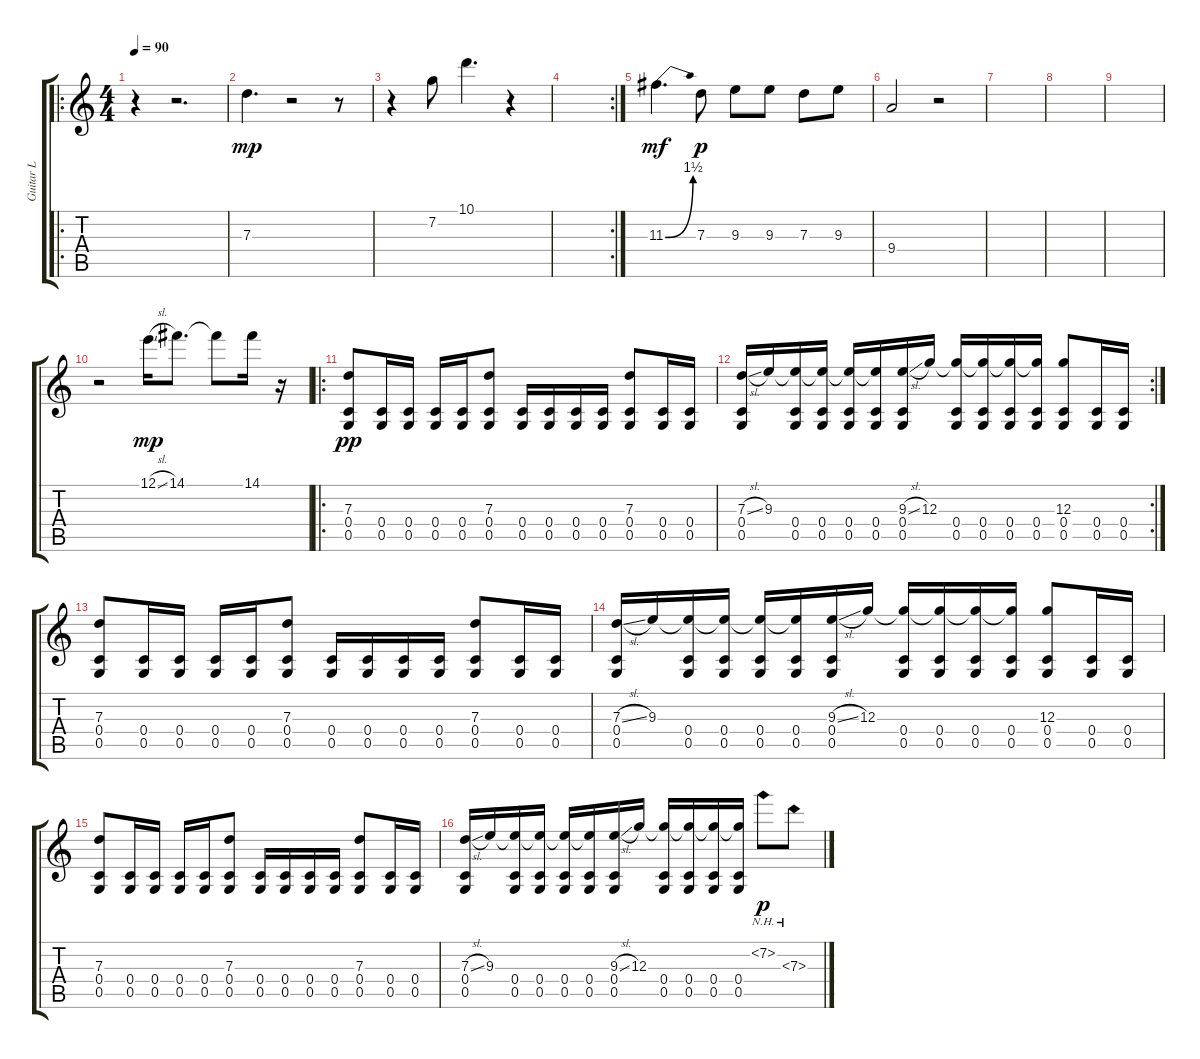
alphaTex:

\track ("Guitar L" "Guitar L") {instrument acousticguitarsteel}
\staff {score tabs}
\tuning (E4 C4 G3 C3 G2 C2) {hide}
\ro
\ts (4 4)
\tempo 90
\clef g2
\ks c
r.4{dy p} r.2{d} |
7.3.4{d dy mp} r.2 r.8 |
r.4 7.2.8 10.1.4{d} r.4 |
\rc 2
|
11.3{be (bend 0 0 60 6)}.4{d dy mf} 7.3.8{dy p} 9.3.8 9.3.8 7.3.8 9.3.8 |
9.4.2 r.2 |
|
|
|
r.2 12.1{sl}.16{dy mp} 14.1.8{d} 14.1{t}.8 14.1.16 r.16 |
\ro
(7.3 0.4 0.5).8{dy pp} (0.4 0.5).16 (0.4 0.5).16 (0.4 0.5).16 (0.4 0.5).16 (7.3 0.4 0.5).8 (0.4 0.5).16 (0.4 0.5).16 (0.4 0.5).16 (0.4 0.5).16 (7.3 0.4 0.5).8 (0.4 0.5).16 (0.4 0.5).16 |
\rc 2
(7.3{sl} 0.4 0.5).16 9.3.16 (9.3{t} 0.4 0.5).16 (9.3{t} 0.4 0.5).16 (9.3{t} 0.4 0.5).16 (9.3{t} 0.4 0.5).16 (9.3{sl} 0.4 0.5).16 12.3.16 (12.3{t} 0.4 0.5).16 (12.3{t} 0.4 0.5).16 (12.3{t} 0.4 0.5).16 (12.3{t} 0.4 0.5).16 (12.3 0.4 0.5).8 (0.4 0.5).16 (0.4 0.5).16 |
(7.3 0.4 0.5).8 (0.4 0.5).16 (0.4 0.5).16 (0.4 0.5).16 (0.4 0.5).16 (7.3 0.4 0.5).8 (0.4 0.5).16 (0.4 0.5).16 (0.4 0.5).16 (0.4 0.5).16 (7.3 0.4 0.5).8 (0.4 0.5).16 (0.4 0.5).16 |
(7.3{sl} 0.4 0.5).16 9.3.16 (9.3{t} 0.4 0.5).16 (9.3{t} 0.4 0.5).16 (9.3{t} 0.4 0.5).16 (9.3{t} 0.4 0.5).16 (9.3{sl} 0.4 0.5).16 12.3.16 (12.3{t} 0.4 0.5).16 (12.3{t} 0.4 0.5).16 (12.3{t} 0.4 0.5).16 (12.3{t} 0.4 0.5).16 (12.3 0.4 0.5).8 (0.4 0.5).16 (0.4 0.5).16 |
(7.3 0.4 0.5).8 (0.4 0.5).16 (0.4 0.5).16 (0.4 0.5).16 (0.4 0.5).16 (7.3 0.4 0.5).8 (0.4 0.5).16 (0.4 0.5).16 (0.4 0.5).16 (0.4 0.5).16 (7.3 0.4 0.5).8 (0.4 0.5).16 (0.4 0.5).16 |
(7.3{sl} 0.4 0.5).16 9.3.16 (9.3{t} 0.4 0.5).16 (9.3{t} 0.4 0.5).16 (9.3{t} 0.4 0.5).16 (9.3{t} 0.4 0.5).16 (9.3{sl} 0.4 0.5).16 12.3.16 (12.3{t} 0.4 0.5).16 (12.3{t} 0.4 0.5).16 (12.3{t} 0.4 0.5).16 (12.3{t} 0.4 0.5).16 7.2{nh}.8{dy p} 7.3{nh}.8
